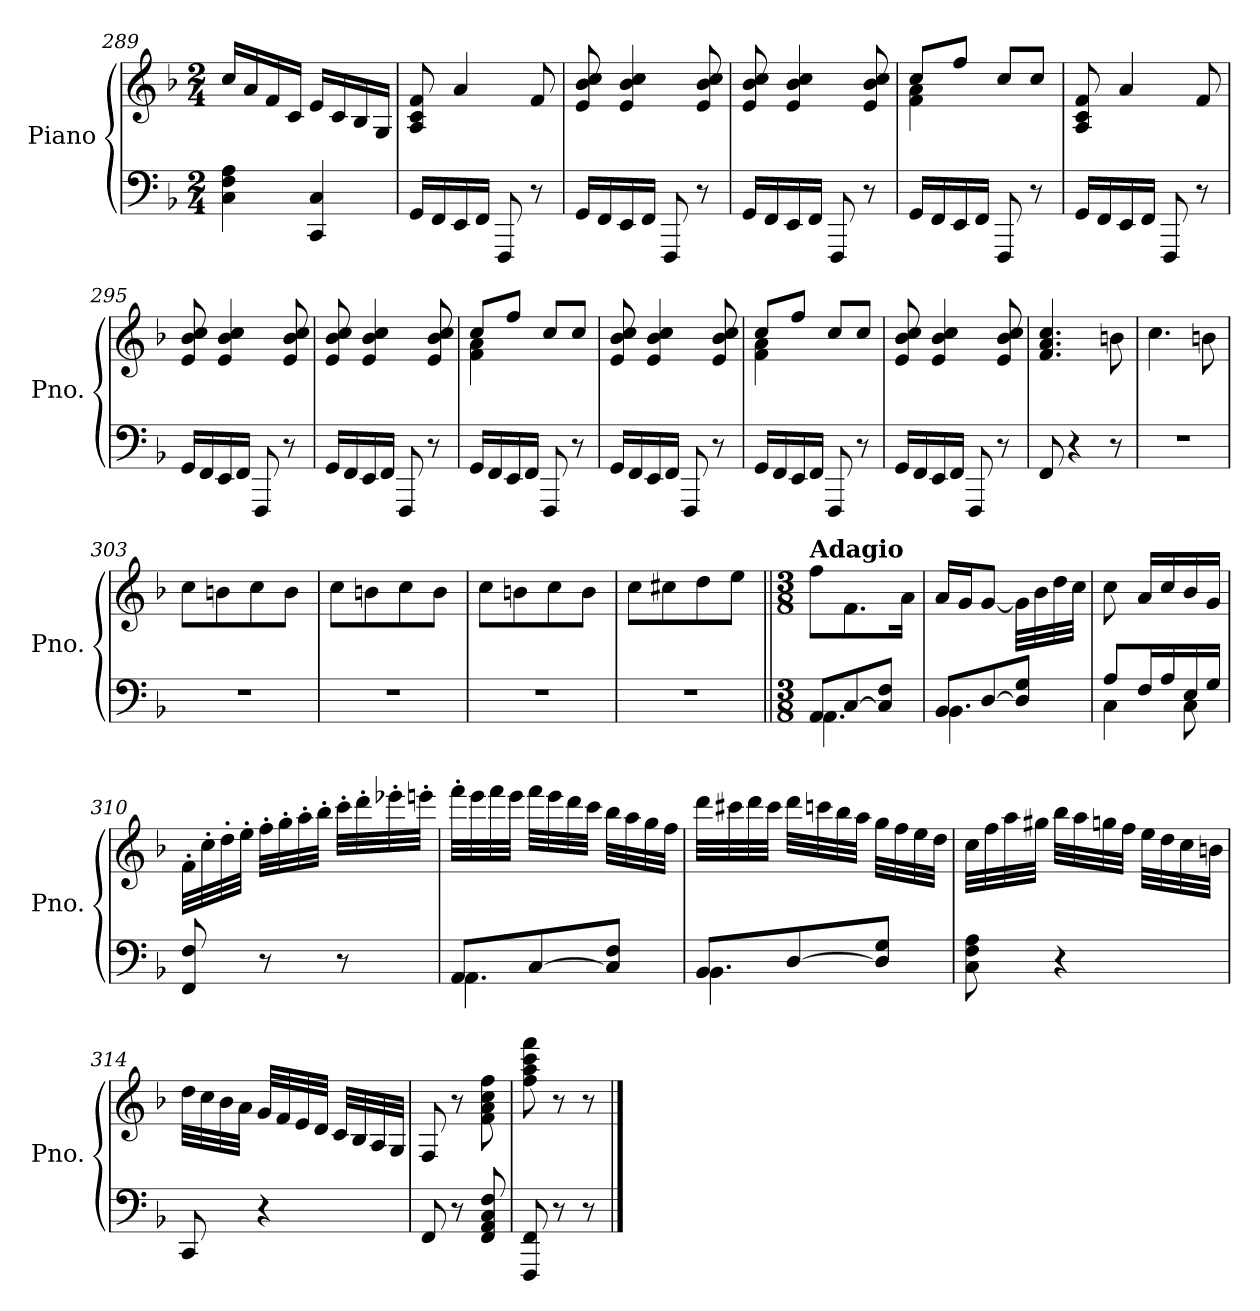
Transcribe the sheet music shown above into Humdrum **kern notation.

**kern	**kern
*part1	*part1
*staff2	*staff1
*I"Piano	*
*I'Pno.	*
!!LO:LB:g=z
*clefF4	*clefG2
*k[b-]	*k[b-]
*M2/4	*M2/4
=289	=289
4C\ 4F\ 4A\	16cc/LL
.	16a/
.	16f/
.	16c/JJ
4CC/ 4C/	16e/LL
.	16c/
.	16B-/
.	16G/JJ
=290	=290
16GG/LL	8A/ 8c/ 8f/
16FF/	.
16EE/	4a/
16FF/JJ	.
8FFF/	.
8r	8f/
=291	=291
16GG/LL	8e/ 8b-/ 8cc/
16FF/	.
16EE/	4e/ 4b-/ 4cc/
16FF/JJ	.
8FFF/	.
8r	8e/ 8b-/ 8cc/
=292	=292
16GG/LL	8e/ 8b-/ 8cc/
16FF/	.
16EE/	4e/ 4b-/ 4cc/
16FF/JJ	.
8FFF/	.
8r	8e/ 8b-/ 8cc/
=293	=293
*	*^
16GG/LL	8cc/L	4f\ 4a\
16FF/	.	.
16EE/	8ff/J	.
16FF/JJ	.	.
8FFF/	8cc/L	4ryy
8r	8cc/J	.
*	*v	*v
=294	=294
16GG/LL	8A/ 8c/ 8f/
16FF/	.
16EE/	4a/
16FF/JJ	.
8FFF/	.
8r	8f/
!!LO:LB:g=z
=295	=295
16GG/LL	8e/ 8b-/ 8cc/
16FF/	.
16EE/	4e/ 4b-/ 4cc/
16FF/JJ	.
8FFF/	.
8r	8e/ 8b-/ 8cc/
=296	=296
16GG/LL	8e/ 8b-/ 8cc/
16FF/	.
16EE/	4e/ 4b-/ 4cc/
16FF/JJ	.
8FFF/	.
8r	8e/ 8b-/ 8cc/
=297	=297
*	*^
16GG/LL	8cc/L	4f\ 4a\
16FF/	.	.
16EE/	8ff/J	.
16FF/JJ	.	.
8FFF/	8cc/L	4ryy
8r	8cc/J	.
*	*v	*v
=298	=298
16GG/LL	8e/ 8b-/ 8cc/
16FF/	.
16EE/	4e/ 4b-/ 4cc/
16FF/JJ	.
8FFF/	.
8r	8e/ 8b-/ 8cc/
=299	=299
*	*^
16GG/LL	8cc/L	4f\ 4a\
16FF/	.	.
16EE/	8ff/J	.
16FF/JJ	.	.
8FFF/	8cc/L	4ryy
8r	8cc/J	.
*	*v	*v
=300	=300
16GG/LL	8e/ 8b-/ 8cc/
16FF/	.
16EE/	4e/ 4b-/ 4cc/
16FF/JJ	.
8FFF/	.
8r	8e/ 8b-/ 8cc/
!!LO:PB:g=z
=301	=301
8FF/	4.f/ 4.a/ 4.cc/
4r	.
8r	8bn\
=302	=302
2r	4.cc\
.	8bn\
=303	=303
2r	8cc\L
.	8bn\
.	8cc\
.	8b\J
=304	=304
2r	8cc\L
.	8bn\
.	8cc\
.	8b\J
=305	=305
2r	8cc\L
.	8bn\
.	8cc\
.	8b\J
=306	=306
2r	8cc\L
.	8cc#X\
.	8dd\
.	8ee\J
=307||	=307||
*M3/8	*M3/8
*^	*
!	!	!LO:TX:a:B:t=Adagio
8AA/L	4.AA\	8ff\L
[8C/	.	8.f\
8C/] 8F/J	.	.
.	.	16a\Jk
=308	=308	=308
8BB-/L	4.BB-\	16a/LL
.	.	16g/J
[8D/	.	[8g/J
8D/] 8G/J	.	32g\LLL]
.	.	32b-\
.	.	32dd\
.	.	32cc\JJJ
!!LO:LB:g=z
=309	=309	=309
8A/L	4C\	8cc\
16F/L	.	16a/LL
16A/	.	16cc/
16E/	8C\	16b-/
16G/JJ	.	16g/JJ
*v	*v	*
=310	=310
8FF/ 8F/	32f'\LLL
.	32cc'\
.	32dd'\
.	32ee'\JJJ
8r	32ff'\LLL
.	32gg'\
.	32aa'\
.	32bb-'\JJJ
8r	32ccc'\LLL
.	32ddd'\
.	32eee-X'\
.	32eeen'\JJJ
=311	=311
*^	*
8AA/L	4.AA\	32fff'\LLL
.	.	32eee\
.	.	32fff\
.	.	32eee\JJJ
[8C/	.	32fff\LLL
.	.	32eee\
.	.	32ddd\
.	.	32ccc\JJJ
8C/] 8F/J	.	32bb-\LLL
.	.	32aa\
.	.	32gg\
.	.	32ff\JJJ
!!LO:LB:g=z
=312	=312	=312
8BB-/L	4.BB-\	32ddd\LLL
.	.	32ccc#X\
.	.	32ddd\
.	.	32ccc#\JJJ
[8D/	.	32ddd\LLL
.	.	32cccn\
.	.	32bb-\
.	.	32aa\JJJ
8D/] 8G/J	.	32gg\LLL
.	.	32ff\
.	.	32ee\
.	.	32dd\JJJ
*v	*v	*
=313	=313
8C\ 8F\ 8A\	32cc\LLL
.	32ff\
.	32aa\
.	32gg#X\JJJ
4r	32bb-\LLL
.	32aa\
.	32ggn\
.	32ff\JJJ
.	32ee\LLL
.	32dd\
.	32cc\
.	32bn\JJJ
=314	=314
8CC/	32dd\LLL
.	32cc\
.	32b-\
.	32a\JJJ
4r	32g/LLL
.	32f/
.	32e/
.	32d/JJJ
.	32c/LLL
.	32B-/
.	32A/
.	32G/JJJ
=315	=315
8FF/	8F/
8r	8r
8FF/ 8AA/ 8C/ 8F/	8f\ 8a\ 8cc\ 8ff\
!!LO:LB:g=z
=316	=316
8FFF/ 8FF/	8ff\ 8aa\ 8ccc\ 8fff\
8r	8r
8r	8r
==	==
*-	*-
